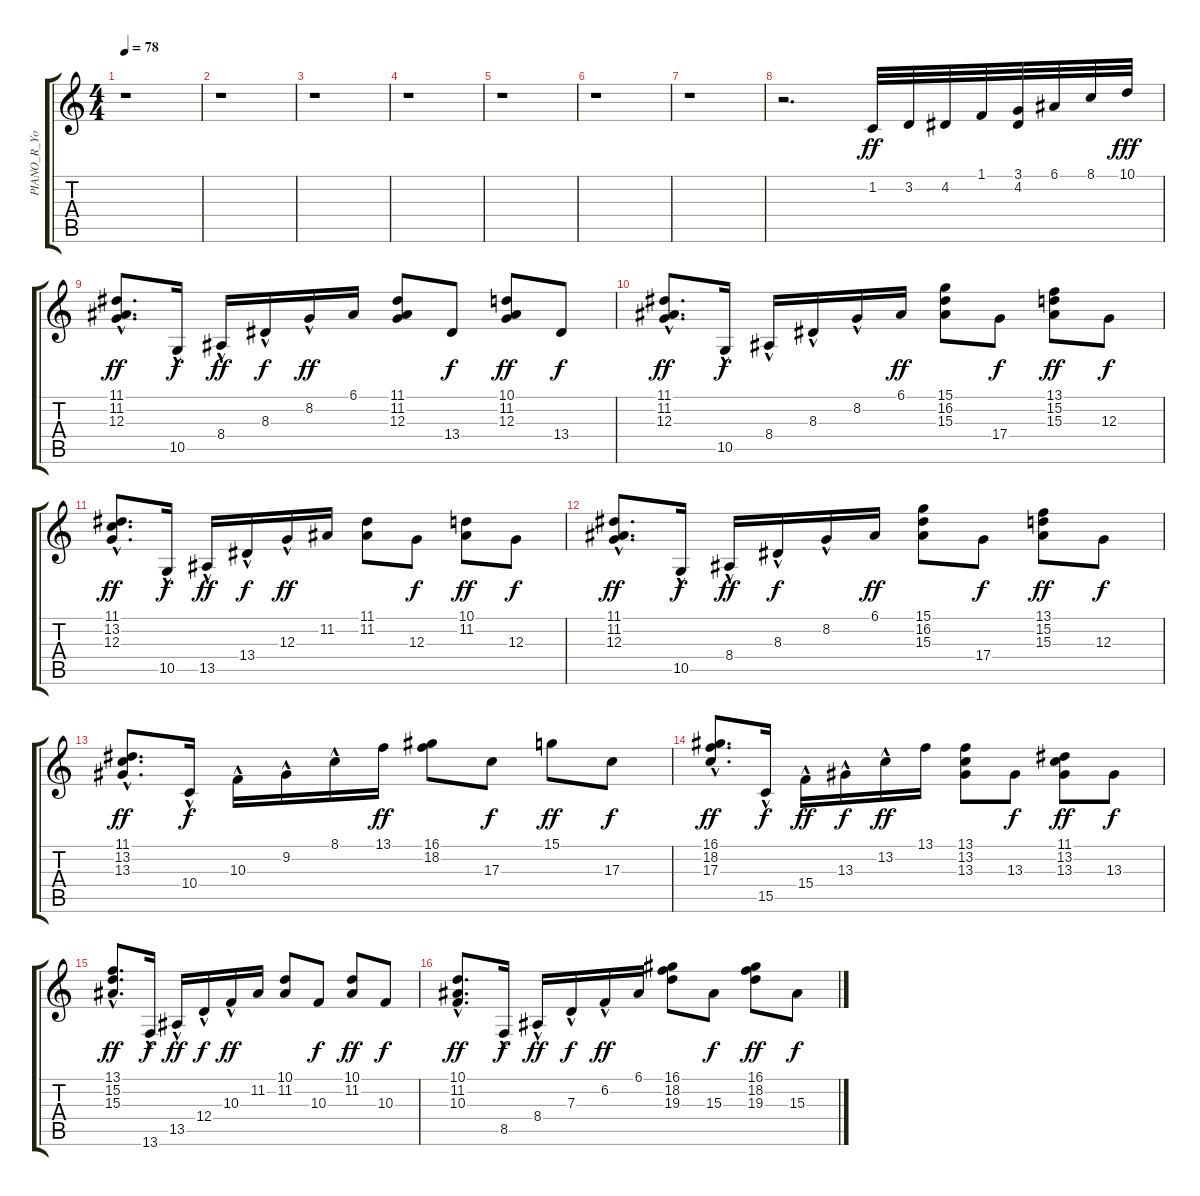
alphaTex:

\track ("PIANO_R_Yoshiki" "PIANO_R_Yo") {instrument acousticgrandpiano}
\staff {score tabs}
\tuning (E4 B3 G3 D3 A2 E2) {hide}
\ts (4 4)
\tempo 78
\clef g2
\ks c
r.1{dy f} |
r.1 |
r.1 |
r.1 |
r.1 |
r.1 |
r.1 |
r.2{d} 1.2.32{dy ff balance 9 instrument acousticgrandpiano} 3.2.32 4.2.32 1.1.32 (3.1 4.2).32 6.1.32 8.1.32 10.1.32{dy fff} |
(11.1{hac} 11.2{hac} 12.3{hac}).8{d dy ff} 10.5{hac}.16{dy f} 8.4{hac}.16{dy ff} 8.3{hac}.16{dy f} 8.2{hac}.16{dy ff} 6.1.16 (11.1 11.2 12.3).8 13.4.8{dy f} (10.1 11.2 12.3).8{dy ff} 13.4.8{dy f} |
(11.1{hac} 11.2{hac} 12.3{hac}).8{d dy ff} 10.5{hac}.16{dy f} 8.4{hac}.16 8.3{hac}.16 8.2{hac}.16 6.1.16{dy ff} (15.1 16.2 15.3).8 17.4.8{dy f} (13.1 15.2 15.3).8{dy ff} 12.3.8{dy f} |
(11.1{hac} 13.2{hac} 12.3{hac}).8{d dy ff} 10.5{hac}.16{dy f} 13.5{hac}.16{dy ff} 13.4{hac}.16{dy f} 12.3{hac}.16{dy ff} 11.2.16 (11.1 11.2).8 12.3.8{dy f} (10.1 11.2).8{dy ff} 12.3.8{dy f} |
(11.1{hac} 11.2{hac} 12.3{hac}).8{d dy ff} 10.5{hac}.16{dy f} 8.4{hac}.16{dy ff} 8.3{hac}.16{dy f} 8.2{hac}.16 6.1.16{dy ff} (15.1 16.2 15.3).8 17.4.8{dy f} (13.1 15.2 15.3).8{dy ff} 12.3.8{dy f} |
(11.1{hac} 13.2{hac} 13.3{hac}).8{d dy ff} 10.4{hac}.16{dy f} 10.3{hac}.16 9.2{hac}.16 8.1{hac}.16 13.1.16{dy ff} (16.1 18.2).8 17.3.8{dy f} 15.1.8{dy ff} 17.3.8{dy f} |
(16.1{hac} 18.2{hac} 17.3{hac}).8{d dy ff} 15.5{hac}.16{dy f} 15.4{hac}.16{dy ff} 13.3{hac}.16{dy f} 13.2{hac}.16{dy ff} 13.1.16 (13.1 13.2 13.3).8 13.3.8{dy f} (11.1 13.2 13.3).8{dy ff} 13.3.8{dy f} |
(13.1{hac} 15.2{hac} 15.3{hac}).8{d dy ff} 13.6{hac}.16{dy f} 13.5{hac}.16{dy ff} 12.4{hac}.16{dy f} 10.3{hac}.16{dy ff} 11.2.16 (10.1 11.2).8 10.3.8{dy f} (10.1 11.2).8{dy ff} 10.3.8{dy f} |
(10.1{hac} 11.2{hac} 10.3{hac}).8{d dy ff} 8.5{hac}.16{dy f} 8.4{hac}.16{dy ff} 7.3{hac}.16{dy f} 6.2{hac}.16{dy ff} 6.1.16 (16.1 18.2 19.3).8 15.3.8{dy f} (16.1 18.2 19.3).8{dy ff} 15.3.8{dy f}
